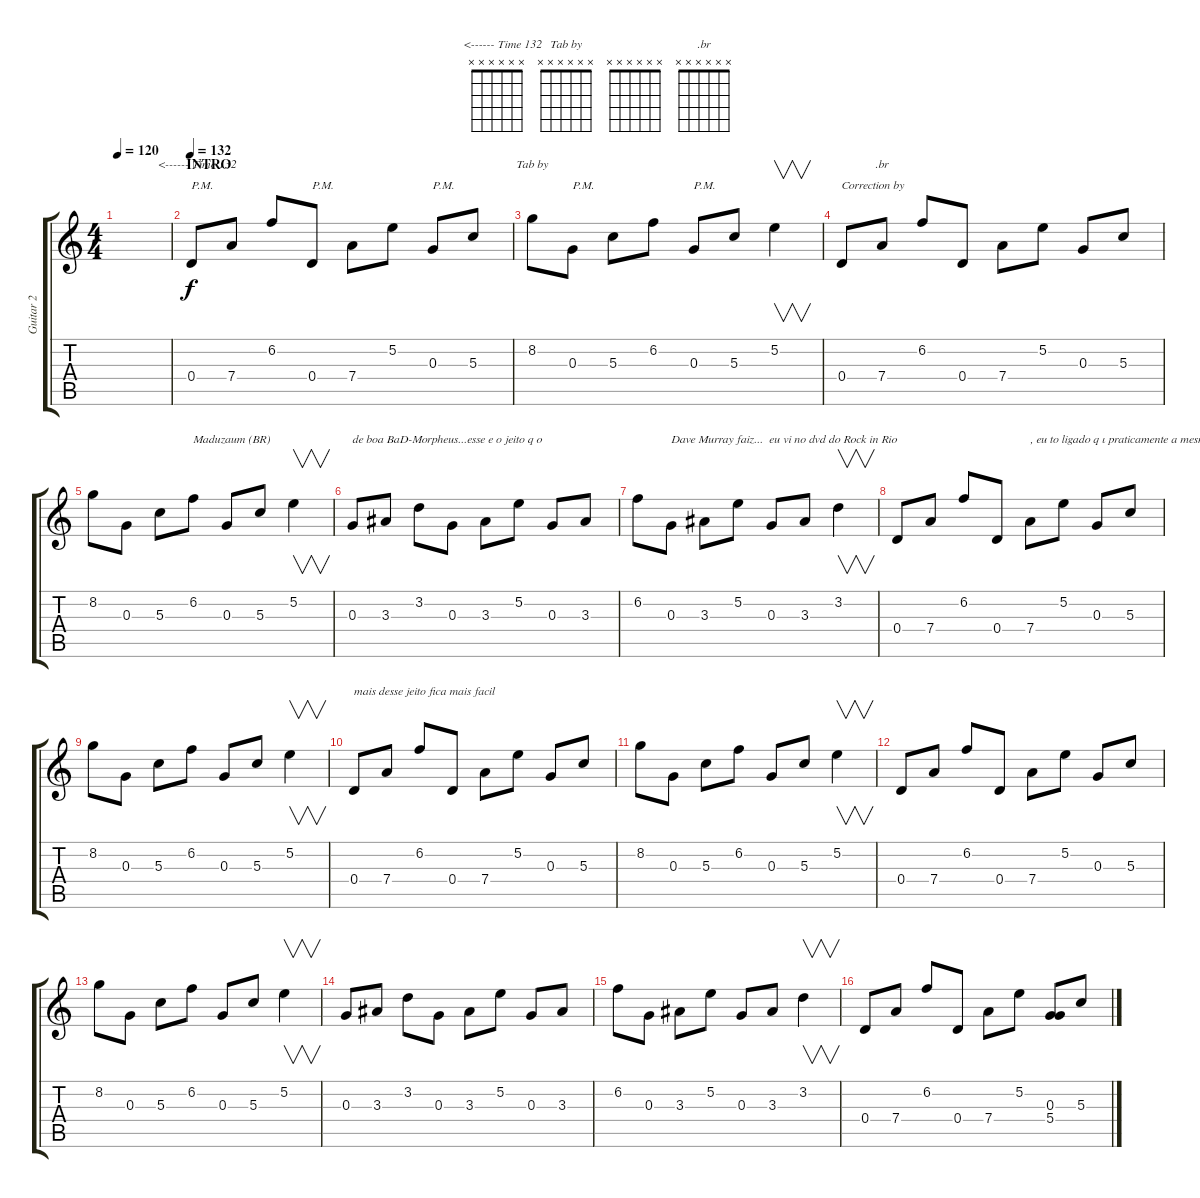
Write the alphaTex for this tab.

\track ("Guitar 2" "Guitar 2") {instrument electricguitarclean}
\staff {score tabs}
\tuning (E4 B3 G3 D3 A2 E2) {hide}
\chord ("    <------ Time 132" x x x x x x) {firstfret 0}
\chord ("Tab by" x x x x x x) {firstfret 0}
\chord ("" x x x x x x) {firstfret 0}
\chord (".br" x x x x x x) {firstfret 0}
\ts (4 4)
\tempo 120
\clef g2
\ks c
|
\section ("" "INTRO")
\tempo 132
0.4.8{ch "    <------ Time 132" txt "P.M."} 7.4.8 6.2.8 0.4.8{txt "P.M."} 7.4.8 5.2.8 0.3.8{txt "P.M."} 5.3.8 |
8.2.8{ch "Tab by"} 0.3.8{txt "P.M."} 5.3.8 6.2.8{ch ""} 0.3.8{txt "P.M."} 5.3.8 5.2.4{v} |
0.4.8{txt "Correction by"} 7.4.8{ch ".br"} 6.2.8 0.4.8 7.4.8 5.2.8 0.3.8 5.3.8 |
8.2.8 0.3.8 5.3.8 6.2.8{txt "Maduzaum (BR)"} 0.3.8 5.3.8 5.2.4{v} |
0.3.8{txt "de boa BaD-Morpheus...esse e o jeito q o"} 3.3.8 3.2.8 0.3.8 3.3.8 5.2.8 0.3.8 3.3.8 |
6.2.8 0.3.8{txt "Dave Murray faiz...  eu vi no dvd do Rock in Rio"} 3.3.8 5.2.8 0.3.8 3.3.8 3.2.4{v} |
0.4.8 7.4.8 6.2.8 0.4.8 7.4.8{txt ", eu to ligado q ι praticamente a mesma coisa...  "} 5.2.8 0.3.8 5.3.8 |
8.2.8 0.3.8 5.3.8 6.2.8 0.3.8 5.3.8 5.2.4{v} |
0.4.8{txt "mais desse jeito fica mais facil"} 7.4.8 6.2.8 0.4.8 7.4.8 5.2.8 0.3.8 5.3.8 |
8.2.8 0.3.8 5.3.8 6.2.8 0.3.8 5.3.8 5.2.4{v} |
0.4.8 7.4.8 6.2.8 0.4.8 7.4.8 5.2.8 0.3.8 5.3.8 |
8.2.8 0.3.8 5.3.8 6.2.8 0.3.8 5.3.8 5.2.4{v} |
0.3.8 3.3.8 3.2.8 0.3.8 3.3.8 5.2.8 0.3.8 3.3.8 |
6.2.8 0.3.8 3.3.8 5.2.8 0.3.8 3.3.8 3.2.4{v} |
0.4.8 7.4.8 6.2.8 0.4.8 7.4.8 5.2.8 (0.3 5.4).8 5.3.8
